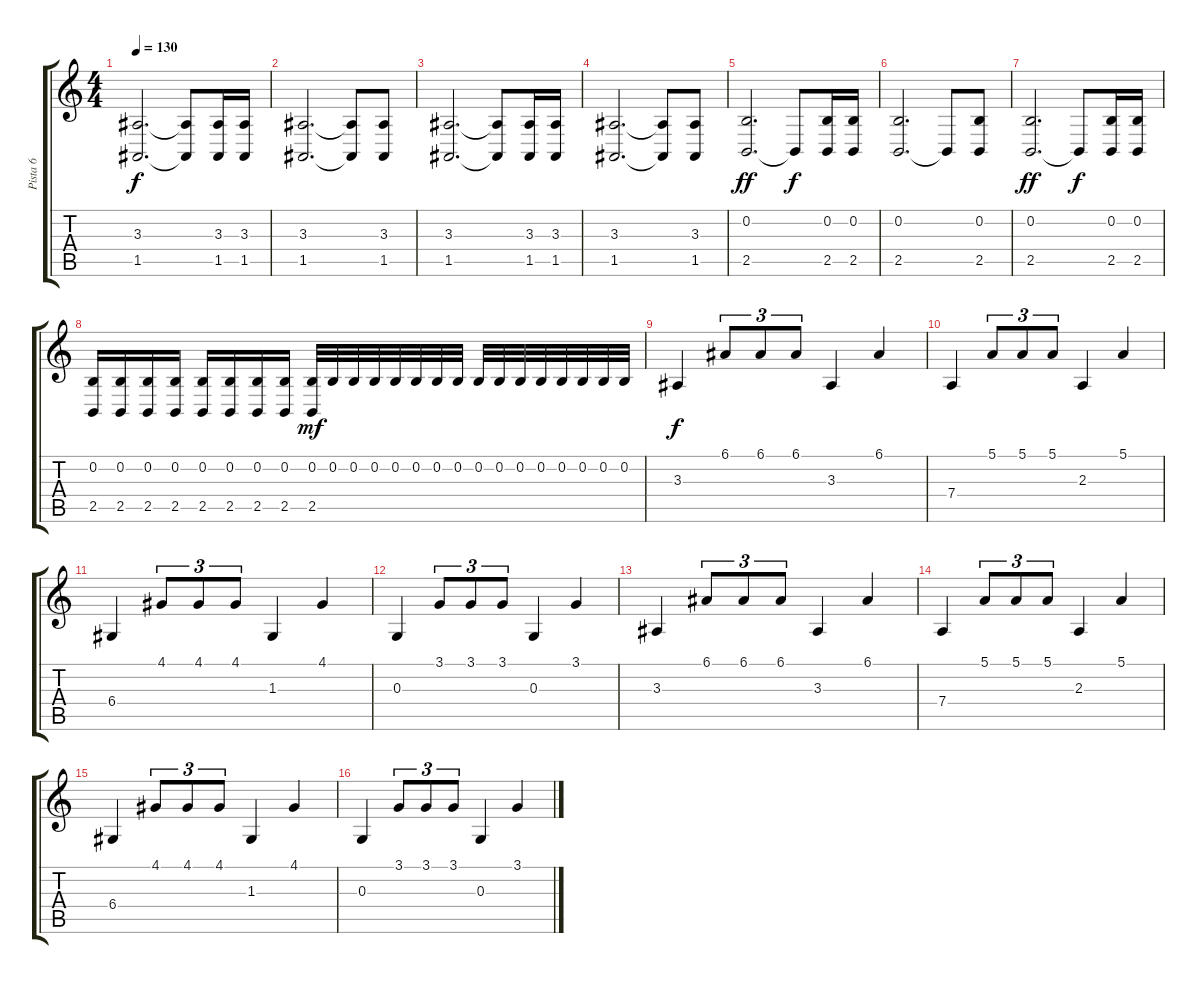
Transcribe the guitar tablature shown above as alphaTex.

\track ("Pista 6" "Pista 6") {instrument violin}
\staff {score tabs}
\tuning (E4 B3 G3 D3 A2 E2) {hide}
\ts (4 4)
\tempo 130
\clef g2
\ks c
(3.3 1.5).2{d dy f instrument taikodrum} (3.3{t} 1.5{t}).8 (3.3 1.5).16 (3.3 1.5).16 |
(3.3 1.5).2{d} (3.3{t} 1.5{t}).8 (3.3 1.5).8 |
(3.3 1.5).2{d instrument taikodrum} (3.3{t} 1.5{t}).8 (3.3 1.5).16 (3.3 1.5).16 |
(3.3 1.5).2{d} (3.3{t} 1.5{t}).8 (3.3 1.5).8 |
(0.2 2.5).2{d dy ff instrument taikodrum} 2.5{t}.8{dy f} (0.2 2.5).16 (0.2 2.5).16 |
(0.2 2.5).2{d} 2.5{t}.8 (0.2 2.5).8 |
(0.2 2.5).2{d dy ff instrument taikodrum} 2.5{t}.8{dy f} (0.2 2.5).16 (0.2 2.5).16 |
(0.2 2.5).16 (0.2 2.5).16 (0.2 2.5).16 (0.2 2.5).16 (0.2 2.5).16 (0.2 2.5).16 (0.2 2.5).16 (0.2 2.5).16 (0.2 2.5).32{dy mf} 0.2.32 0.2.32 0.2.32 0.2.32 0.2.32 0.2.32 0.2.32 0.2.32 0.2.32 0.2.32 0.2.32 0.2.32 0.2.32 0.2.32 0.2.32 |
3.3.4{dy f instrument brasssection} 6.1.8{tu (3 2)} 6.1.8{tu (3 2)} 6.1.8{tu (3 2)} 3.3.4 6.1.4 |
7.4.4 5.1.8{tu (3 2)} 5.1.8{tu (3 2)} 5.1.8{tu (3 2)} 2.3.4 5.1.4 |
6.4.4 4.1.8{tu (3 2)} 4.1.8{tu (3 2)} 4.1.8{tu (3 2)} 1.3.4 4.1.4 |
0.3.4 3.1.8{tu (3 2)} 3.1.8{tu (3 2)} 3.1.8{tu (3 2)} 0.3.4 3.1.4 |
3.3.4{instrument brasssection} 6.1.8{tu (3 2)} 6.1.8{tu (3 2)} 6.1.8{tu (3 2)} 3.3.4 6.1.4 |
7.4.4 5.1.8{tu (3 2)} 5.1.8{tu (3 2)} 5.1.8{tu (3 2)} 2.3.4 5.1.4 |
6.4.4 4.1.8{tu (3 2)} 4.1.8{tu (3 2)} 4.1.8{tu (3 2)} 1.3.4 4.1.4 |
0.3.4 3.1.8{tu (3 2)} 3.1.8{tu (3 2)} 3.1.8{tu (3 2)} 0.3.4 3.1.4
